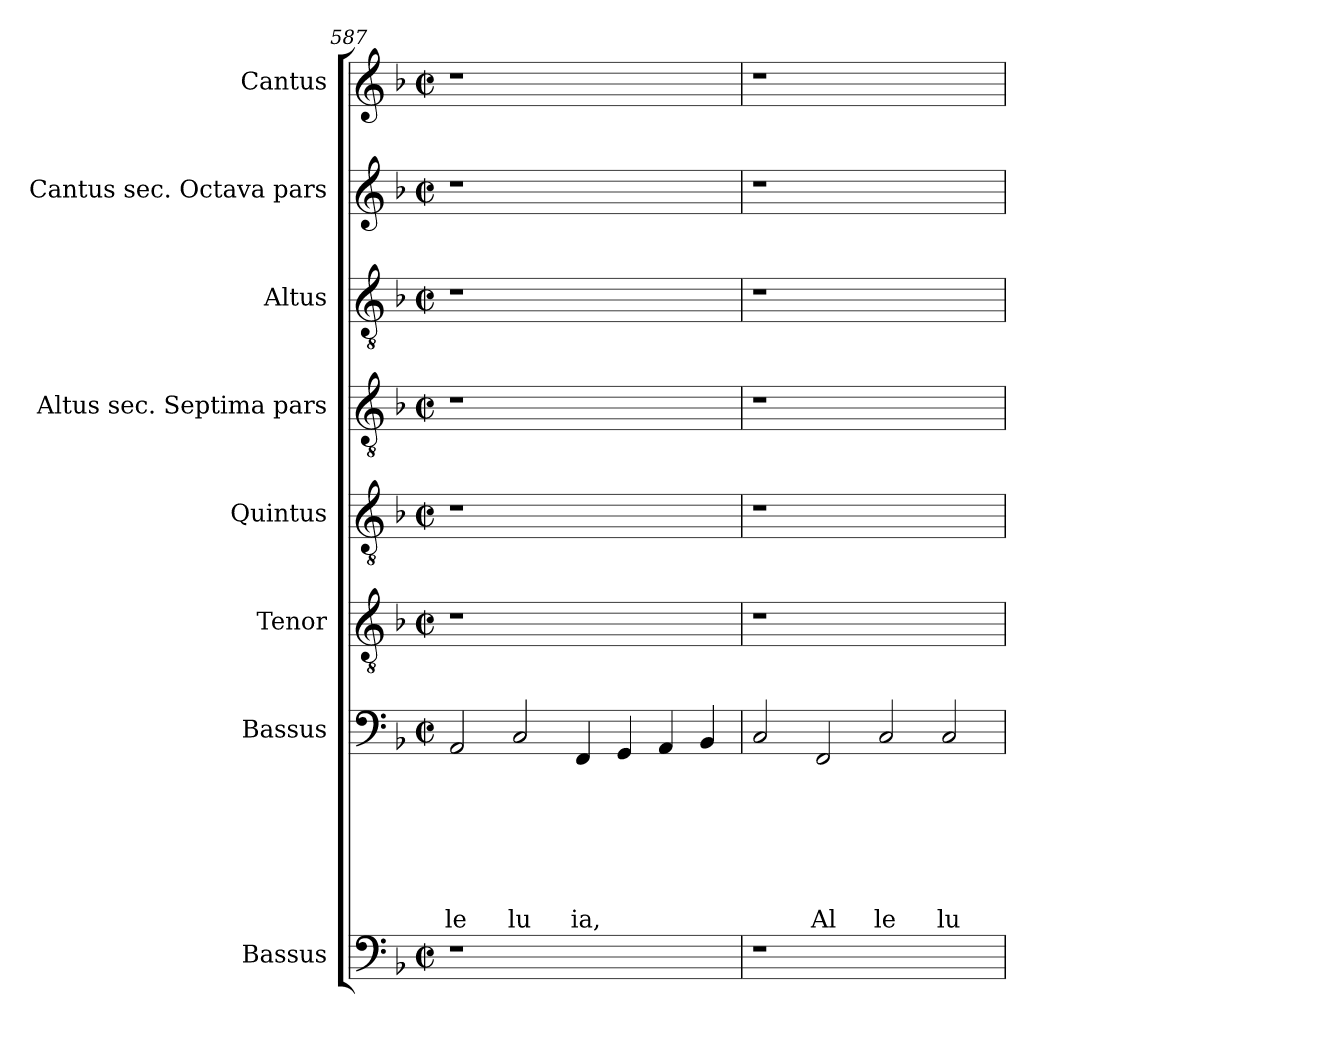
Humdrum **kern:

**kern	**kern	**text	**text	**text	**text	**text	**text	**text	**kern	**kern	**kern	**kern	**kern	**kern
*part8	*part7	*part7	*part7	*part7	*part7	*part7	*part7	*part7	*part6	*part5	*part4	*part3	*part2	*part1
*staff8	*staff7	*staff7	*staff7	*staff7	*staff7	*staff7	*staff7	*staff7	*staff6	*staff5	*staff4	*staff3	*staff2	*staff1
*I"Bassus	*I"Bassus	*	*	*	*	*	*	*	*I"Tenor	*I"Quintus	*I"Altus sec. Septima pars	*I"Altus	*I"Cantus sec. Octava pars	*I"Cantus
*	*I'Bassus	*	*	*	*	*	*	*	*I'Tenor	*I'Quintus	*	*I'Altus	*	*I'Cantus
*clefF4	*clefF4	*	*	*	*	*	*	*	*clefGv2	*clefGv2	*clefGv2	*clefGv2	*clefG2	*clefG2
*k[b-]	*k[b-]	*	*	*	*	*	*	*	*k[b-]	*k[b-]	*k[b-]	*k[b-]	*k[b-]	*k[b-]
*F:	*F:	*	*	*	*	*	*	*	*F:	*F:	*F:	*F:	*F:	*F:
*M2/2	*M2/2	*	*	*	*	*	*	*	*M2/2	*M2/2	*M2/2	*M2/2	*M2/2	*M2/2
*met(c|)	*met(c|)	*	*	*	*	*	*	*	*met(c|)	*met(c|)	*met(c|)	*met(c|)	*met(c|)	*met(c|)
=587	=587	=587	=587	=587	=587	=587	=587	=587	=587	=587	=587	=587	=587	=587
!	!	!	!	!	!	!	!	!LO:LY:b	!	!	!	!	!	!
1r	2AA/	.	.	.	.	.	.	le	1r	1r	1r	1r	1r	1r
!	!	!	!	!	!	!	!	!LO:LY:b	!	!	!	!	!	!
.	2C/	.	.	.	.	.	.	lu	.	.	.	.	.	.
!	!	!	!	!	!	!	!	!LO:LY:b	!	!	!	!	!	!
1ryy	4FF/	.	.	.	.	.	.	ia,	1ryy	1ryy	1ryy	1ryy	1ryy	1ryy
.	4GG/	.	.	.	.	.	.	.	.	.	.	.	.	.
.	4AA/	.	.	.	.	.	.	.	.	.	.	.	.	.
.	4BB-/	.	.	.	.	.	.	.	.	.	.	.	.	.
=588	=588	=588	=588	=588	=588	=588	=588	=588	=588	=588	=588	=588	=588	=588
1r	2C/	.	.	.	.	.	.	.	1r	1r	1r	1r	1r	1r
!	!	!	!	!	!	!	!	!LO:LY:b	!	!	!	!	!	!
.	2FF/	.	.	.	.	.	.	Al	.	.	.	.	.	.
!	!	!	!	!	!	!	!	!LO:LY:b	!	!	!	!	!	!
1ryy	2C/	.	.	.	.	.	.	le	1ryy	1ryy	1ryy	1ryy	1ryy	1ryy
!	!	!	!	!	!	!	!	!LO:LY:b	!	!	!	!	!	!
.	2C/	.	.	.	.	.	.	lu	.	.	.	.	.	.
=	=	=	=	=	=	=	=	=	=	=	=	=	=	=
*-	*-	*-	*-	*-	*-	*-	*-	*-	*-	*-	*-	*-	*-	*-
